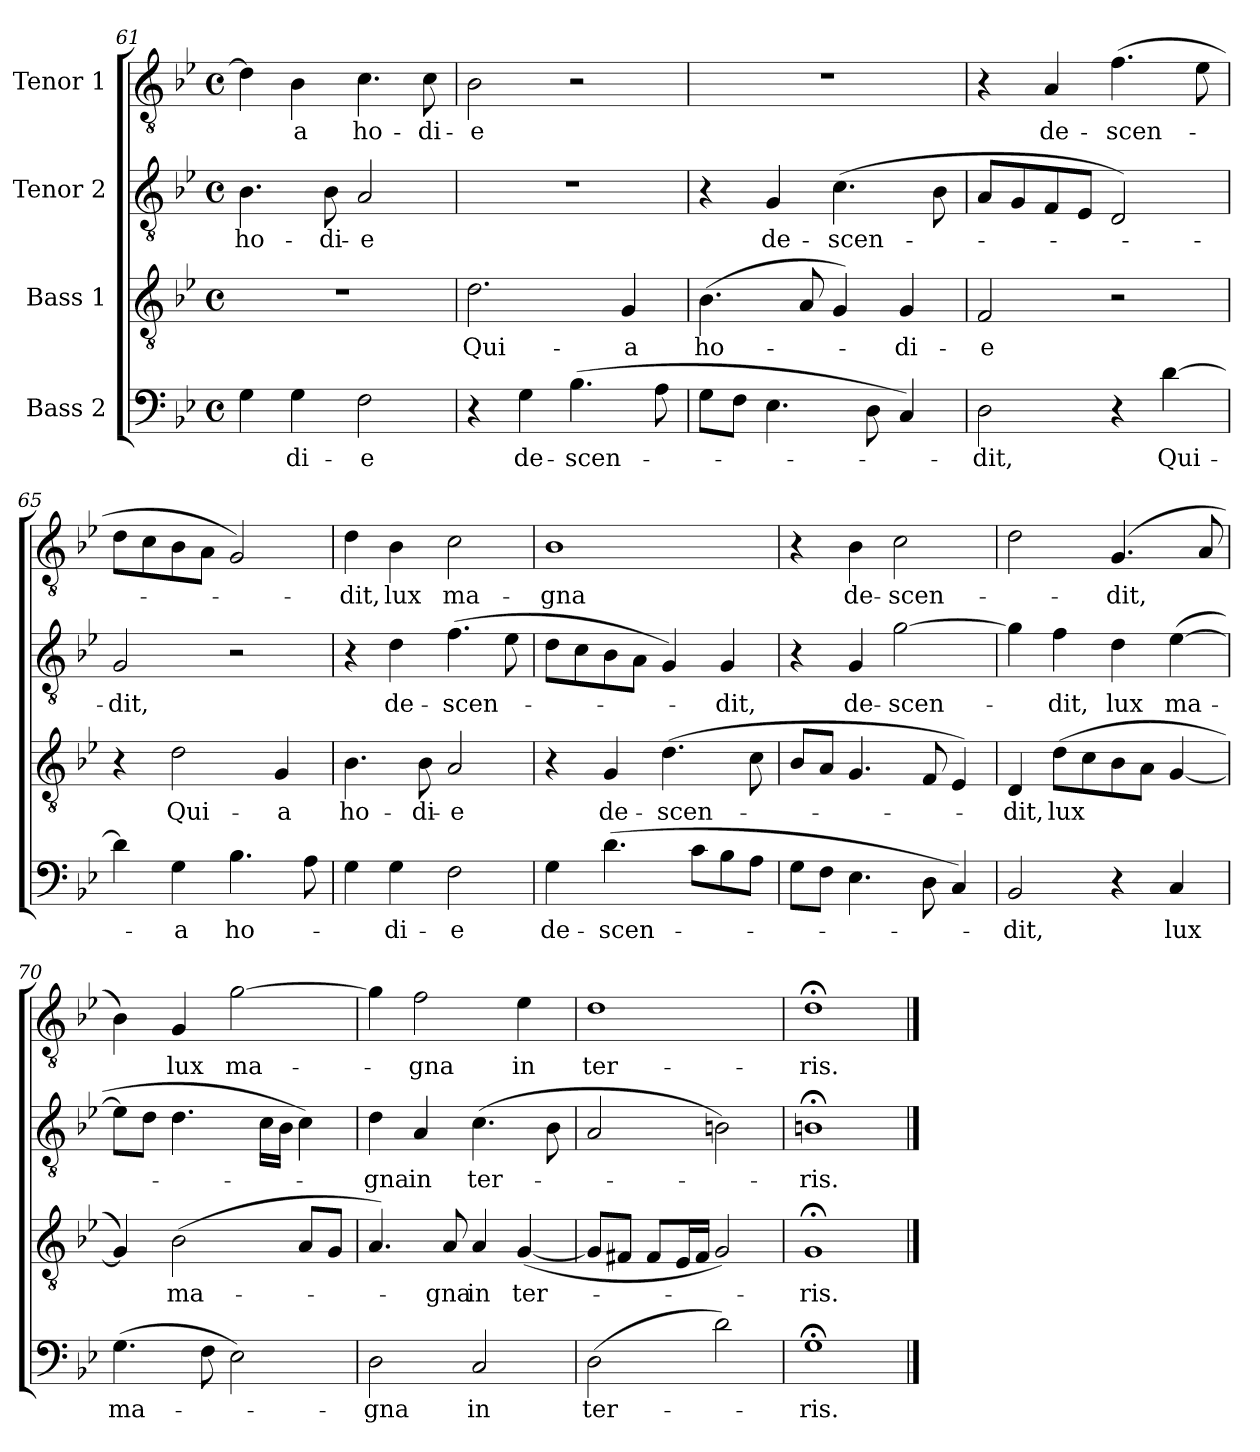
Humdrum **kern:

**kern	**text	**kern	**text	**kern	**text	**kern	**text
*part4	*part4	*part3	*part3	*part2	*part2	*part1	*part1
*staff4	*staff4	*staff3	*staff3	*staff2	*staff2	*staff1	*staff1
*I"Bass 2	*	*I"Bass 1	*	*I"Tenor 2	*	*I"Tenor 1	*
!!LO:LB:g=z
*clefF4	*	*clefGv2	*	*clefGv2	*	*clefGv2	*
*k[b-e-]	*	*k[b-e-]	*	*k[b-e-]	*	*k[b-e-]	*
*B-:	*	*B-:	*	*B-:	*	*B-:	*
*M4/4	*	*M4/4	*	*M4/4	*	*M4/4	*
*met(c)	*	*met(c)	*	*met(c)	*	*met(c)	*
=61	=61	=61	=61	=61	=61	=61	=61
4G\	.	1r	.	4.B-\	ho-	4d\]	.
4G\	-di-	.	.	.	.	4B-\	-a
.	.	.	.	8B-\	-di-	.	.
2F\	-e	.	.	2A/	-e	4.c\	ho-
.	.	.	.	.	.	8c\	-di-
=62	=62	=62	=62	=62	=62	=62	=62
4r	.	2.d\	Qui-	1r	.	2B-\	-e
4G\	de-	.	.	.	.	.	.
(4.B-\	-scen-	.	.	.	.	2r	.
.	.	4G/	-a	.	.	.	.
8A\	.	.	.	.	.	.	.
=63	=63	=63	=63	=63	=63	=63	=63
8G\L	.	(4.B-\	ho-	4r	.	1r	.
8F\J	.	.	.	.	.	.	.
4.E-\	.	.	.	4G/	de-	.	.
.	.	8A/	.	.	.	.	.
.	.	4G/)	.	(4.c\	-scen-	.	.
8D\	.	.	.	.	.	.	.
4C/)	.	4G/	-di-	.	.	.	.
.	.	.	.	8B-\	.	.	.
=64	=64	=64	=64	=64	=64	=64	=64
2D\	-dit,	2F/	-e	8A/L	.	4r	.
.	.	.	.	8G/	.	.	.
.	.	.	.	8F/	.	4A/	de-
.	.	.	.	8E-/J	.	.	.
4r	.	2r	.	2D/)	.	(4.f\	-scen-
[4d\	Qui-	.	.	.	.	.	.
.	.	.	.	.	.	8e-\	.
=65	=65	=65	=65	=65	=65	=65	=65
4d\]	.	4r	.	2G/	-dit,	8d\L	.
.	.	.	.	.	.	8c\	.
4G\	-a	2d\	Qui-	.	.	8B-\	.
.	.	.	.	.	.	8A\J	.
4.B-\	ho-	.	.	2r	.	2G/)	.
.	.	4G/	-a	.	.	.	.
8A\	.	.	.	.	.	.	.
=66	=66	=66	=66	=66	=66	=66	=66
4G\	.	4.B-\	ho-	4r	.	4d\	-dit,
4G\	-di-	.	.	4d\	de-	4B-\	lux
.	.	8B-\	-di-	.	.	.	.
2F\	-e	2A/	-e	(4.f\	-scen-	2c\	ma-
.	.	.	.	8e-\	.	.	.
!!LO:LB:g=z
=67	=67	=67	=67	=67	=67	=67	=67
4G\	de-	4r	.	8d\L	.	1B-	-gna
.	.	.	.	8c\	.	.	.
(4.d\	-scen-	4G/	de-	8B-\	.	.	.
.	.	.	.	8A\J	.	.	.
.	.	(4.d\	-scen-	4G/)	.	.	.
8c\L	.	.	.	.	.	.	.
8B-\	.	.	.	4G/	-dit,	.	.
8A\J	.	8c\	.	.	.	.	.
=68	=68	=68	=68	=68	=68	=68	=68
8G\L	.	8B-/L	.	4r	.	4r	.
8F\J	.	8A/J	.	.	.	.	.
4.E-\	.	4.G/	.	4G/	de-	4B-\	de-
.	.	.	.	[2g\	-scen-	2c\	-scen-
8D\	.	8F/	.	.	.	.	.
4C/)	.	4E-/)	.	.	.	.	.
=69	=69	=69	=69	=69	=69	=69	=69
2BB-/	-dit,	4D/	-dit,	4g\]	.	2d\	.
.	.	(8d\L	lux	4f\	-dit,	.	.
.	.	8c\	.	.	.	.	.
4r	.	8B-\	.	4d\	lux	(4.G/	-dit,
.	.	8A\J	.	.	.	.	.
4C/	lux	[4G/	.	([4e-\	ma-	.	.
.	.	.	.	.	.	8A/	.
=70	=70	=70	=70	=70	=70	=70	=70
(4.G\	ma-	4G/])	.	8e-\L]	.	4B-\)	.
.	.	.	.	8d\J	.	.	.
.	.	(2B-\	ma-	4.d\	.	4G/	lux
8F\	.	.	.	.	.	.	.
2E-\)	.	.	.	.	.	[2g\	ma-
.	.	.	.	16c\LL	.	.	.
.	.	.	.	16B-\JJ	.	.	.
.	.	8A/L	.	4c\)	.	.	.
.	.	8G/J	.	.	.	.	.
=71	=71	=71	=71	=71	=71	=71	=71
2D\	-gna	4.A/)	.	4d\	-gna	4g\]	.
.	.	.	.	4A/	in	2f\	-gna
.	.	8A/	-gna	.	.	.	.
2C/	in	4A/	in	(4.c\	ter-	.	.
.	.	([4G/	ter-	.	.	4e-\	in
.	.	.	.	8B-\	.	.	.
=72	=72	=72	=72	=72	=72	=72	=72
(2D\	ter-	8G/L]	.	2A/	.	1d	ter-
.	.	8F#X/J	.	.	.	.	.
.	.	8F#/L	.	.	.	.	.
.	.	16E-/L	.	.	.	.	.
.	.	16F#/JJ	.	.	.	.	.
2d\)	.	2G/)	.	2Bn\)	.	.	.
=73	=73	=73	=73	=73	=73	=73	=73
1G;<	-ris.	1G;<	-ris.	1Bn;<	-ris.	1d;<	-ris.
==	==	==	==	==	==	==	==
*-	*-	*-	*-	*-	*-	*-	*-
